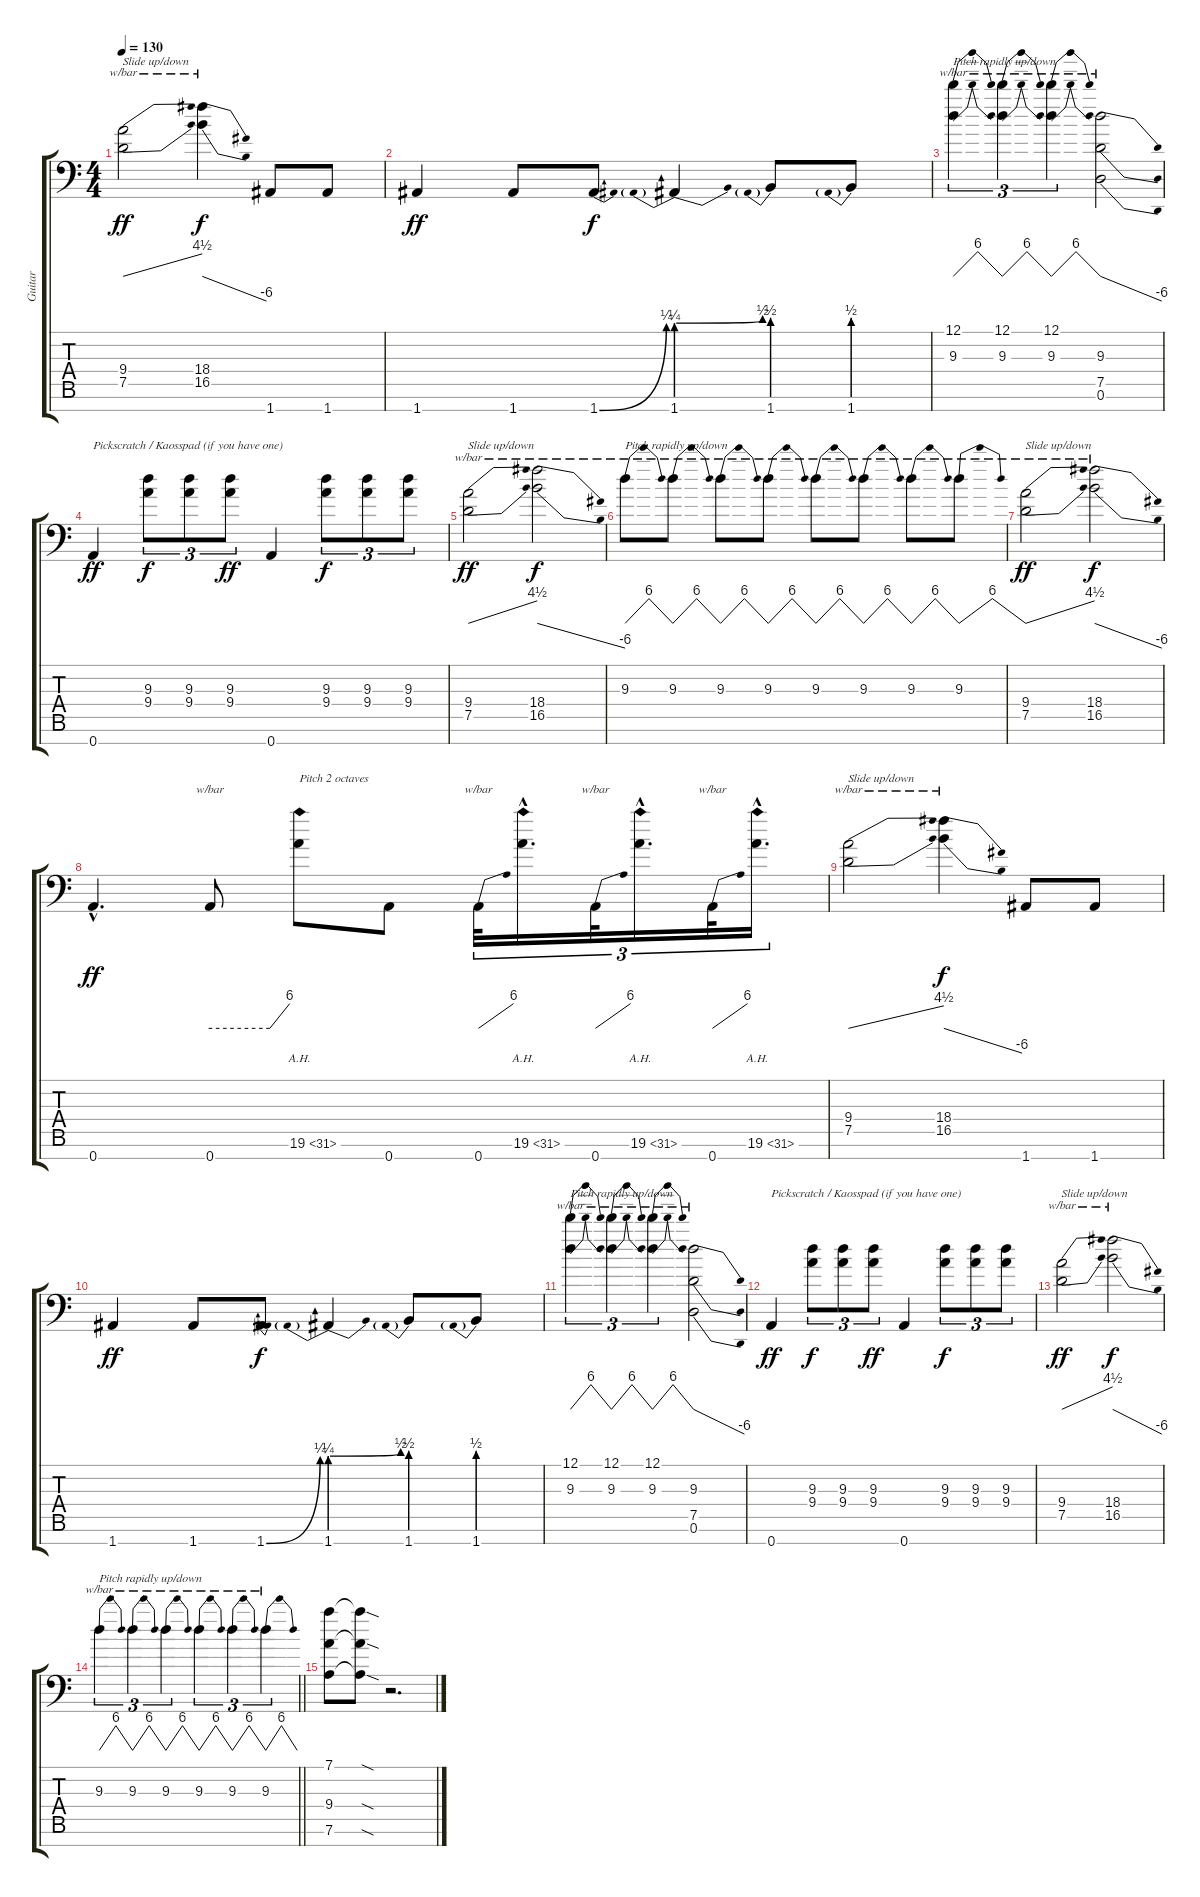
\track ("Guitar" "Guitar") {instrument distortionguitar}
\staff {score tabs}
\tuning (D4 A3 F3 C3 G2 D2 A1) {hide}
\ts (4 4)
\tempo 130
\clef f4
\ks c
(9.4 7.5).2{tbe (dive default 0 0 60 18) txt "Slide up/down" dy ff} (18.4 16.5).4{tbe (dive default 0 0 60 -24) dy f} 1.7.8 1.7.8 |
1.7.4{dy ff} 1.7.8 1.7{be (bend 0 0 60 1)}.8{dy f} 1.7{be (prebendbend 0 1 60 2)}.4 1.7{be (prebend 0 2 60 2)}.8 1.7{be (prebend 0 2 60 2)}.8 |
(12.1 9.3).4{tu (3 2) tbe (dip default 0 0 30 24 60 0) txt "Pitch rapidly up/down"} (12.1 9.3).4{tu (3 2) tbe (dip default 0 0 30 24 60 0)} (12.1 9.3).4{tu (3 2) tbe (dip default 0 0 30 24 60 0)} (9.3 7.5 0.6).2{tbe (dive default 0 0 60 -24)} |
0.7.4{txt "Pickscratch / Kaosspad (if you have one)" dy ff instrument distortionguitar} (9.3 9.4).8{tu (3 2) dy f instrument guitarharmonics} (9.3 9.4).8{tu (3 2)} (9.3 9.4).8{tu (3 2) dy ff} 0.7.4{instrument distortionguitar} (9.3 9.4).8{tu (3 2) dy f instrument guitarharmonics} (9.3 9.4).8{tu (3 2)} (9.3 9.4).8{tu (3 2)} |
(9.4 7.5).2{tbe (dive default 0 0 60 18) txt "Slide up/down" dy ff instrument distortionguitar} (18.4 16.5).2{tbe (dive default 0 0 60 -24) dy f} |
9.3.8{tbe (dip default 0 0 30 24 60 0) txt "Pitch rapidly up/down"} 9.3.8{tbe (dip default 0 0 30 24 60 0)} 9.3.8{tbe (dip default 0 0 30 24 60 0)} 9.3.8{tbe (dip default 0 0 30 24 60 0)} 9.3.8{tbe (dip default 0 0 30 24 60 0)} 9.3.8{tbe (dip default 0 0 30 24 60 0)} 9.3.8{tbe (dip default 0 0 30 24 60 0)} 9.3.8{tbe (dip default 0 0 30 24 60 0)} |
(9.4 7.5).2{tbe (dive default 0 0 60 18) txt "Slide up/down" dy ff} (18.4 16.5).2{tbe (dive default 0 0 60 -24) dy f} |
0.7{hac}.4{d dy ff instrument distortionguitar} 0.7.8{tbe (custom default 0 0 45 0 60 24)} 19.6{ah 12}.8{txt "Pitch 2 octaves"} 0.7.8 0.7.32{tu (3 2) tbe (dive default 0 0 60 24)} 19.6{ah 12 hac}.16{d tu (3 2)} 0.7.32{tu (3 2) tbe (dive default 0 0 60 24)} 19.6{ah 12 hac}.16{d tu (3 2)} 0.7.32{tu (3 2) tbe (dive default 0 0 60 24)} 19.6{ah 12 hac}.16{d tu (3 2)} |
(9.4 7.5).2{tbe (dive default 0 0 60 18) txt "Slide up/down"} (18.4 16.5).4{tbe (dive default 0 0 60 -24) dy f} 1.7.8 1.7.8 |
1.7.4{dy ff} 1.7.8 1.7{be (bend 0 0 60 1)}.8{dy f} 1.7{be (prebendbend 0 1 60 2)}.4 1.7{be (prebend 0 2 60 2)}.8 1.7{be (prebend 0 2 60 2)}.8 |
(12.1 9.3).4{tu (3 2) tbe (dip default 0 0 30 24 60 0) txt "Pitch rapidly up/down"} (12.1 9.3).4{tu (3 2) tbe (dip default 0 0 30 24 60 0)} (12.1 9.3).4{tu (3 2) tbe (dip default 0 0 30 24 60 0)} (9.3 7.5 0.6).2{tbe (dive default 0 0 60 -24)} |
0.7.4{txt "Pickscratch / Kaosspad (if you have one)" dy ff instrument distortionguitar} (9.3 9.4).8{tu (3 2) dy f instrument guitarharmonics} (9.3 9.4).8{tu (3 2)} (9.3 9.4).8{tu (3 2) dy ff} 0.7.4{instrument distortionguitar} (9.3 9.4).8{tu (3 2) dy f instrument guitarharmonics} (9.3 9.4).8{tu (3 2)} (9.3 9.4).8{tu (3 2)} |
(9.4 7.5).2{tbe (dive default 0 0 60 18) txt "Slide up/down" dy ff instrument distortionguitar} (18.4 16.5).2{tbe (dive default 0 0 60 -24) dy f} |
\barLineRight lightlight
9.3.4{tu (3 2) tbe (dip default 0 0 30 24 60 0) txt "Pitch rapidly up/down"} 9.3.4{tu (3 2) tbe (dip default 0 0 30 24 60 0)} 9.3.4{tu (3 2) tbe (dip default 0 0 30 24 60 0)} 9.3.4{tu (3 2) tbe (dip default 0 0 30 24 60 0)} 9.3.4{tu (3 2) tbe (dip default 0 0 30 24 60 0)} 9.3.4{tu (3 2) tbe (dip default 0 0 30 24 60 0)} |
(7.1 9.4 7.6).8 (7.1{sod t} 9.4{sod t} 7.6{sod t}).8 r.2{d}
